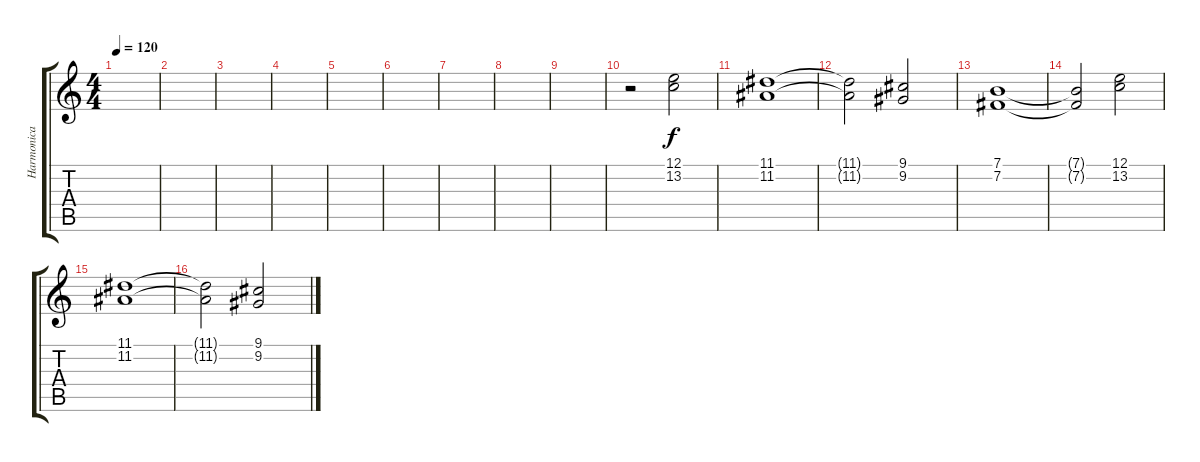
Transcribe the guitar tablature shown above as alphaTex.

\track ("Harmonica" "Harmonica") {instrument harmonica}
\staff {score tabs}
\tuning (E4 B3 G3 D3 A2 E2) {hide}
\ts (4 4)
\tempo 120
\clef g2
\ks c
|
|
|
|
|
|
|
|
|
r.2 (12.1 13.2).2 |
(11.1 11.2).1 |
(11.1{t} 11.2{t}).2 (9.1 9.2).2 |
(7.1 7.2).1 |
(7.1{t} 7.2{t}).2 (12.1 13.2).2 |
(11.1 11.2).1 |
(11.1{t} 11.2{t}).2 (9.1 9.2).2
